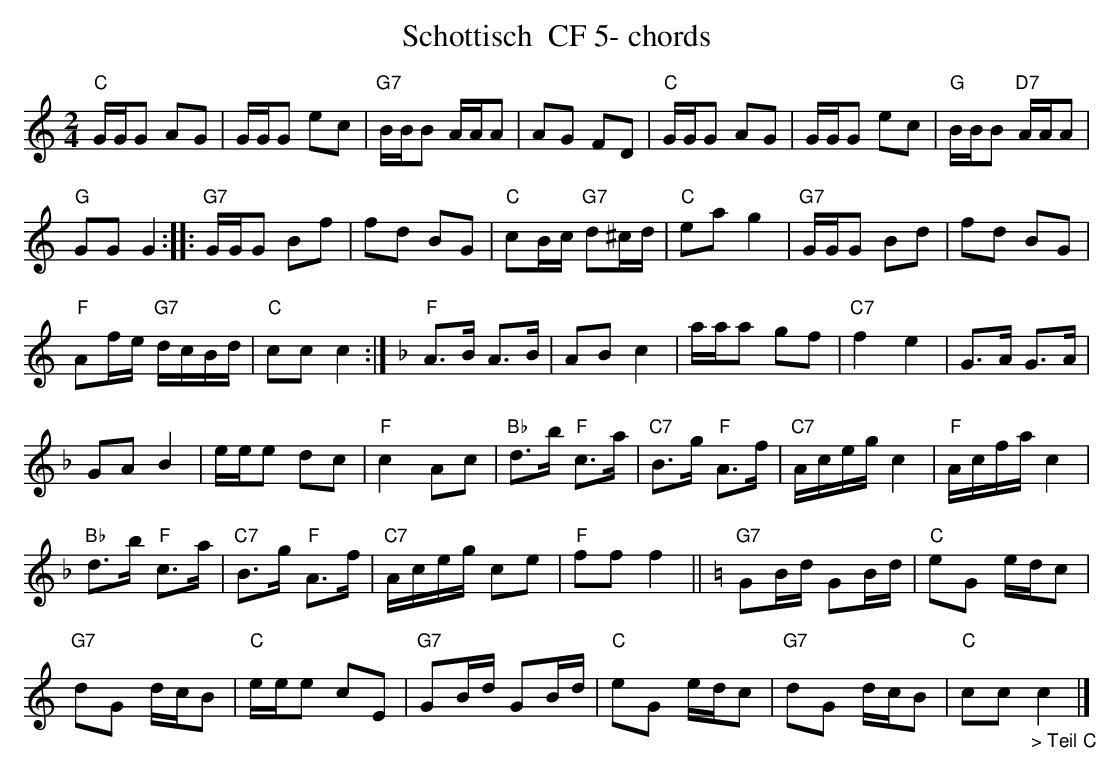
X:1
T:Schottisch  CF 5- chords
M:2/4
L:1/16
K:Cmaj%%MIDI gchordon
"C"GGG2 A2G2 | GGG2 e2c2 | "G7"BBB2 AAA2 | A2G2 F2D2 | "C"GGG2 A2G2 | GGG2 e2c2 | "G"BBB2 "D7"AAA2 |
"G"G2G2G4 :: "G7"GGG2 B2f2 | f2d2 B2G2 | "C"c2Bc "G7"d2^cd | "C"e2a2g4 | "G7"GGG2 B2d2 | f2d2 B2G2 |
"F"A2fe "G7"dcBd | "C"c2c2c4 :| [K:Fmaj] "F"A3B A3B | A2B2c4 | aaa2 g2f2 | "C7"f4e4 | G3A G3A |
G2A2B4 | eee2 d2c2 | "F"c4A2c2 | "Bb"d3b "F"c3a | "C7"B3g "F"A3f | "C7"Acegc4 | "F"Acfac4 |
"Bb"d3b "F"c3a | "C7"B3g "F"A3f | "C7"Aceg c2e2 | "F"f2f2 f4 || [K:Cmaj] "G7"G2Bd G2Bd | "C"e2G2 edc2 |
"G7"d2G2 dcB2 | "C"eee2 c2E2 | "G7"G2Bd G2Bd | "C"e2G2 edc2 | "G7"d2G2 dcB2 | "C"c2c2"_> Teil C"c4 |]
